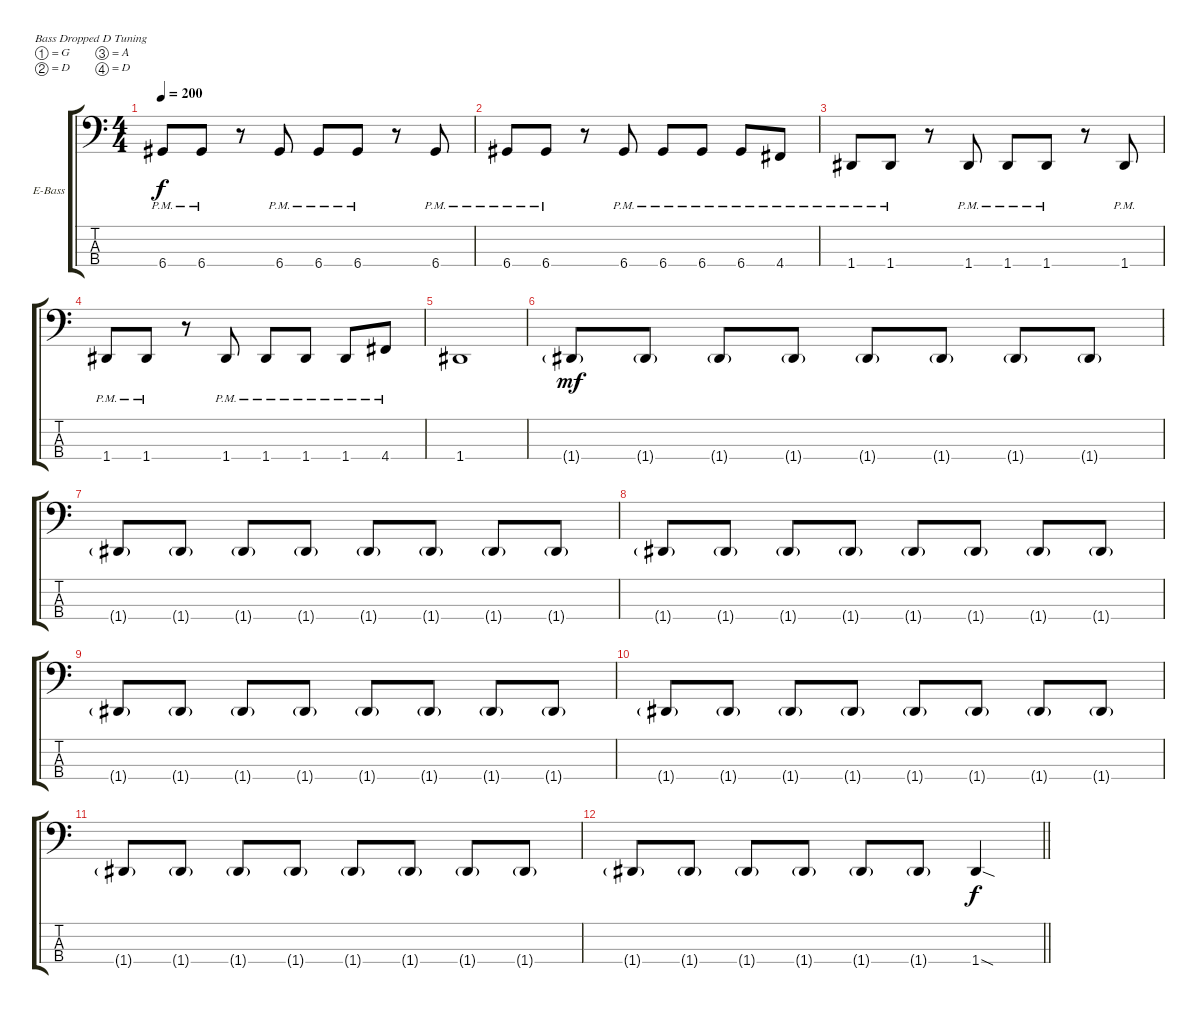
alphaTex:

\bracketExtendMode groupsimilarinstruments
\firstSystemTrackNameOrientation horizontal
\otherSystemsTrackNameOrientation horizontal
\track ("Bass Guitar" "E-Bass") {instrument slapbass2}
\staff {score tabs}
\tuning (G2 D2 A1 D1)
\ts (4 4)
\tempo 200
\clef f4
\ks c
6.4{pm}.8{dy f} 6.4{pm}.8 r.8 6.4{pm}.8 6.4{pm}.8 6.4{pm}.8 r.8 6.4{pm}.8 |
6.4{pm}.8 6.4{pm}.8 r.8 6.4{pm}.8 6.4{pm}.8 6.4{pm}.8 6.4{pm}.8 4.4{pm}.8 |
1.4{pm}.8 1.4{pm}.8 r.8 1.4{pm}.8 1.4{pm}.8 1.4{pm}.8 r.8 1.4{pm}.8 |
1.4{pm}.8 1.4{pm}.8 r.8 1.4{pm}.8 1.4{pm}.8 1.4{pm}.8 1.4{pm}.8 4.4{pm}.8 |
1.4.1 |
1.4{g}.8{dy mf} 1.4{g}.8 1.4{g}.8 1.4{g}.8 1.4{g}.8 1.4{g}.8 1.4{g}.8 1.4{g}.8 |
1.4{g}.8 1.4{g}.8 1.4{g}.8 1.4{g}.8 1.4{g}.8 1.4{g}.8 1.4{g}.8 1.4{g}.8 |
1.4{g}.8 1.4{g}.8 1.4{g}.8 1.4{g}.8 1.4{g}.8 1.4{g}.8 1.4{g}.8 1.4{g}.8 |
1.4{g}.8 1.4{g}.8 1.4{g}.8 1.4{g}.8 1.4{g}.8 1.4{g}.8 1.4{g}.8 1.4{g}.8 |
1.4{g}.8 1.4{g}.8 1.4{g}.8 1.4{g}.8 1.4{g}.8 1.4{g}.8 1.4{g}.8 1.4{g}.8 |
1.4{g}.8 1.4{g}.8 1.4{g}.8 1.4{g}.8 1.4{g}.8 1.4{g}.8 1.4{g}.8 1.4{g}.8 |
\barLineRight lightlight
1.4{g}.8 1.4{g}.8 1.4{g}.8 1.4{g}.8 1.4{g}.8 1.4{g}.8 1.4{sod}.4{dy f}
